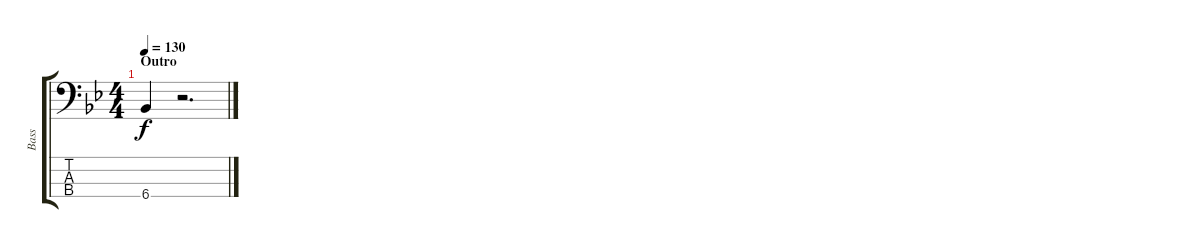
\track ("Bass" "Bass") {instrument electricbassfinger}
\staff {score tabs}
\tuning (G2 D2 A1 E1) {hide}
\ts (4 4)
\section ("" "Outro")
\tempo 130
\clef f4
\ks bb
6.4.4{dy f} r.2{d}
